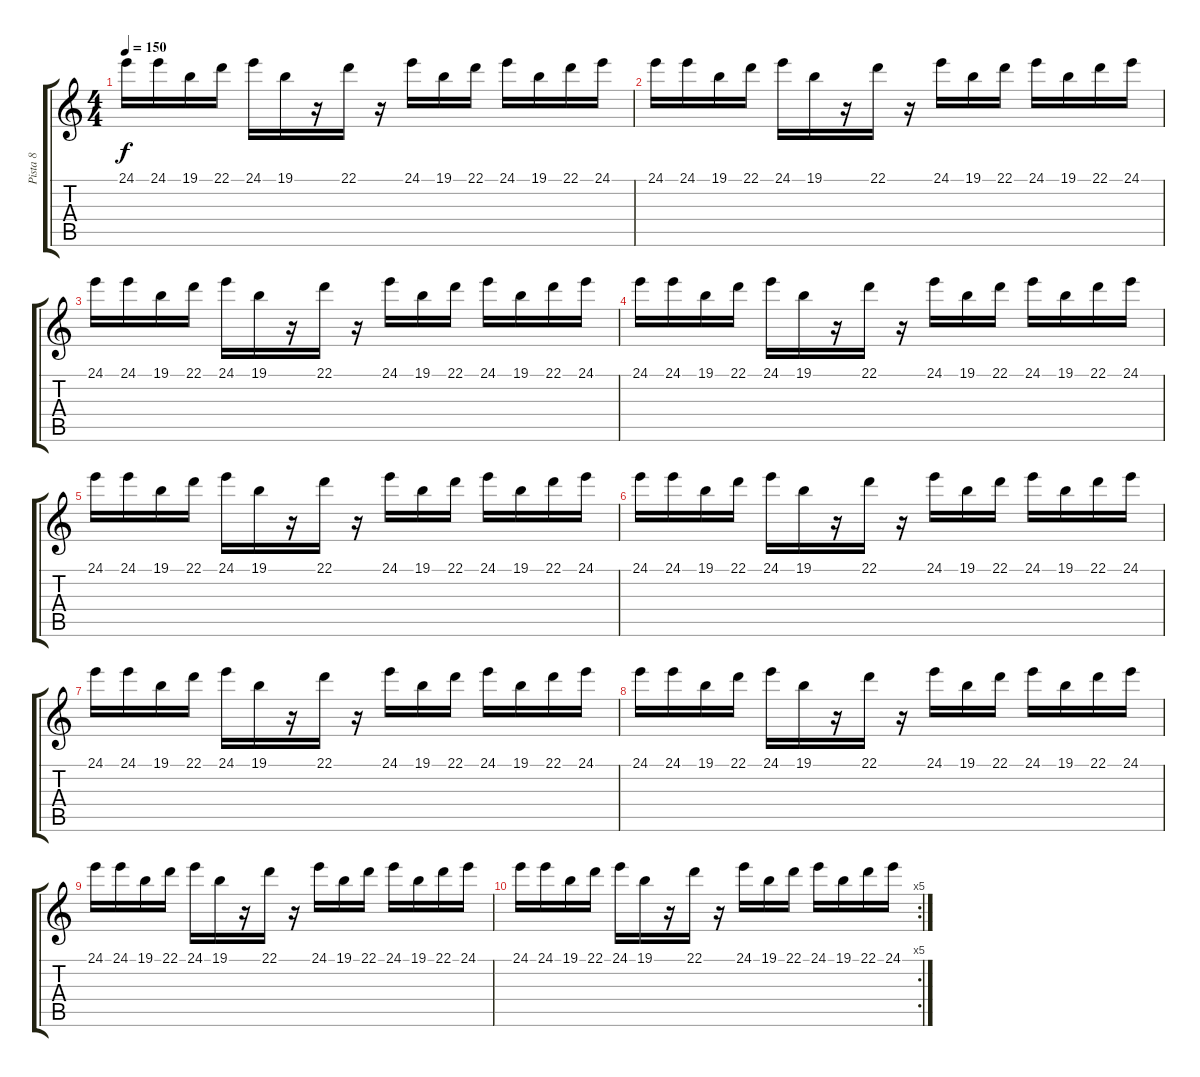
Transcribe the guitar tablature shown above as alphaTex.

\track ("Pista 8" "Pista 8") {instrument electricpiano2}
\staff {score tabs}
\tuning (E4 B3 G3 D3 A2 E2) {hide}
\ts (4 4)
\tempo 150
\clef g2
\ks c
24.1.16{dy f} 24.1.16 19.1.16 22.1.16 24.1.16 19.1.16 r.16 22.1.16 r.16 24.1.16 19.1.16 22.1.16 24.1.16 19.1.16 22.1.16 24.1.16 |
24.1.16 24.1.16 19.1.16 22.1.16 24.1.16 19.1.16 r.16 22.1.16 r.16 24.1.16 19.1.16 22.1.16 24.1.16 19.1.16 22.1.16 24.1.16 |
24.1.16 24.1.16 19.1.16 22.1.16 24.1.16 19.1.16 r.16 22.1.16 r.16 24.1.16 19.1.16 22.1.16 24.1.16 19.1.16 22.1.16 24.1.16 |
24.1.16 24.1.16 19.1.16 22.1.16 24.1.16 19.1.16 r.16 22.1.16 r.16 24.1.16 19.1.16 22.1.16 24.1.16 19.1.16 22.1.16 24.1.16 |
24.1.16 24.1.16 19.1.16 22.1.16 24.1.16 19.1.16 r.16 22.1.16 r.16 24.1.16 19.1.16 22.1.16 24.1.16 19.1.16 22.1.16 24.1.16 |
24.1.16 24.1.16 19.1.16 22.1.16 24.1.16 19.1.16 r.16 22.1.16 r.16 24.1.16 19.1.16 22.1.16 24.1.16 19.1.16 22.1.16 24.1.16 |
24.1.16 24.1.16 19.1.16 22.1.16 24.1.16 19.1.16 r.16 22.1.16 r.16 24.1.16 19.1.16 22.1.16 24.1.16 19.1.16 22.1.16 24.1.16 |
24.1.16 24.1.16 19.1.16 22.1.16 24.1.16 19.1.16 r.16 22.1.16 r.16 24.1.16 19.1.16 22.1.16 24.1.16 19.1.16 22.1.16 24.1.16 |
24.1.16 24.1.16 19.1.16 22.1.16 24.1.16 19.1.16 r.16 22.1.16 r.16 24.1.16 19.1.16 22.1.16 24.1.16 19.1.16 22.1.16 24.1.16 |
\rc 5
24.1.16 24.1.16 19.1.16 22.1.16 24.1.16 19.1.16 r.16 22.1.16 r.16 24.1.16 19.1.16 22.1.16 24.1.16 19.1.16 22.1.16 24.1.16
